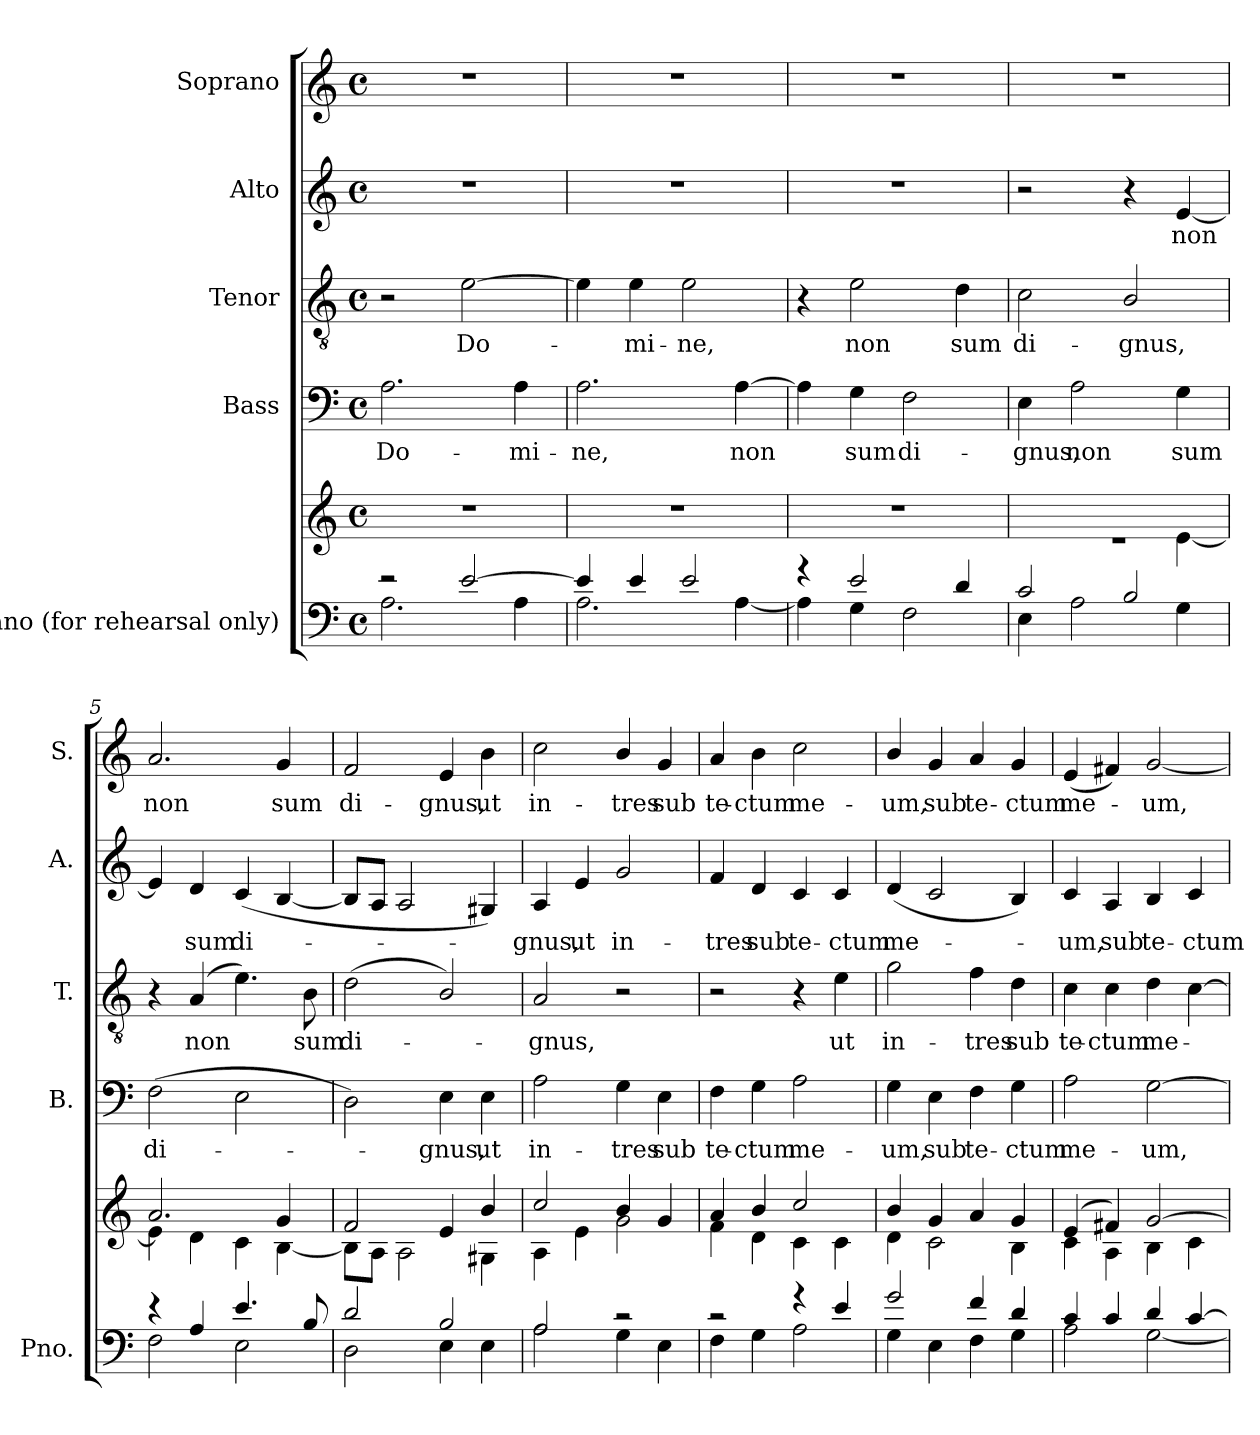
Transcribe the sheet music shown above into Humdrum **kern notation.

**kern	**kern	**kern	**text	**kern	**text	**kern	**text	**kern	**text
*part5	*part5	*part4	*part4	*part3	*part3	*part2	*part2	*part1	*part1
*staff6	*staff5	*staff4	*staff4	*staff3	*staff3	*staff2	*staff2	*staff1	*staff1
*I"Piano (for rehearsal only)	*	*I"Bass	*	*I"Tenor	*	*I"Alto	*	*I"Soprano	*
*I'Pno.	*	*I'B.	*	*I'T.	*	*I'A.	*	*I'S.	*
*clefF4	*clefG2	*clefF4	*	*clefGv2	*	*clefG2	*	*clefG2	*
*k[]	*k[]	*k[]	*	*k[]	*	*k[]	*	*k[]	*
*M4/4	*M4/4	*M4/4	*	*M4/4	*	*M4/4	*	*M4/4	*
*met(c)	*met(c)	*met(c)	*	*met(c)	*	*met(c)	*	*met(c)	*
*MM96	*MM96	*MM96	*	*MM96	*	*MM96	*	*MM96	*
=1	=1	=1	=1	=1	=1	=1	=1	=1	=1
*^	*	*	*	*	*	*	*	*	*
!	!	!	!	!LO:LY:b	!	!	!	!	!	!
2r	2.A\	1r	2.A\	Do-	2r	.	1r	.	1r	.
!	!	!	!	!	!	!LO:LY:b	!	!	!	!
[2e/	.	.	.	.	[2e\	Do-	.	.	.	.
!	!	!	!	!LO:LY:b	!	!	!	!	!	!
.	4A\	.	4A\	-mi-	.	.	.	.	.	.
=2	=2	=2	=2	=2	=2	=2	=2	=2	=2	=2
!	!	!	!	!LO:LY:b	!	!	!	!	!	!
4e/]	2.A\	1r	2.A\	-ne,	4e\]	.	1r	.	1r	.
!	!	!	!	!	!	!LO:LY:b	!	!	!	!
4e/	.	.	.	.	4e\	-mi-	.	.	.	.
!	!	!	!	!	!	!LO:LY:b	!	!	!	!
2e/	.	.	.	.	2e\	-ne,	.	.	.	.
!	!	!	!	!LO:LY:b	!	!	!	!	!	!
.	[4A\	.	[4A\	non	.	.	.	.	.	.
=3	=3	=3	=3	=3	=3	=3	=3	=3	=3	=3
4r	4A\]	1r	4A\]	.	4r	.	1r	.	1r	.
!	!	!	!	!LO:LY:b	!	!LO:LY:b	!	!	!	!
2e/	4G\	.	4G\	sum	2e\	non	.	.	.	.
!	!	!	!	!LO:LY:b	!	!	!	!	!	!
.	2F\	.	2F\	di-	.	.	.	.	.	.
!	!	!	!	!	!	!LO:LY:b	!	!	!	!
4d/	.	.	.	.	4d\	sum	.	.	.	.
=4	=4	=4	=4	=4	=4	=4	=4	=4	=4	=4
*	*	*^	*	*	*	*	*	*	*	*
!	!	!	!	!	!LO:LY:b	!	!LO:LY:b	!	!	!	!
2c/	4E\	1re	2.ryy	4E\	-gnus,	2c\	di-	2r	.	1r	.
!	!	!	!	!	!LO:LY:b	!	!	!	!	!	!
.	2A\	.	.	2A\	non	.	.	.	.	.	.
!	!	!	!	!	!	!	!LO:LY:b	!	!	!	!
2B/	.	.	.	.	.	2B/	-gnus,	4r	.	.	.
!	!	!	!	!	!LO:LY:b	!	!	!	!LO:LY:b	!	!
.	4G\	.	[4e\	4G\	sum	.	.	[4e/	non	.	.
=5	=5	=5	=5	=5	=5	=5	=5	=5	=5	=5	=5
!	!	!	!	!	!LO:LY:b	!	!	!	!	!	!LO:LY:b
4r	2F\	2.a/	4e\]	(>2F\	di-	4r	.	4e/]	.	2.a/	non
!	!	!	!	!	!	!	!LO:LY:b	!	!LO:LY:b	!	!
4A/	.	.	4d\	.	.	(<4A/	non	4d/	sum	.	.
!	!	!	!	!	!	!	!	!	!LO:LY:b	!	!
4.e/	2E\	.	4c\	2E\	.	4.e\)	.	(<4c/	di--	.	.
!	!	!	!	!	!	!	!	!	!	!	!LO:LY:b
.	.	4g/	[4B\	.	.	.	.	[4B/	.	4g/	sum
!	!	!	!	!	!	!	!LO:LY:b	!	!	!	!
8B/	.	.	.	.	.	8B\	sum	.	.	.	.
=6	=6	=6	=6	=6	=6	=6	=6	=6	=6	=6	=6
!	!	!	!	!	!	!	!LO:LY:b	!	!	!	!LO:LY:b
2d/	2D\	2f/	8B\L]	2D\)	.	(<2d\	di-	8B/L]	.	2f/	di-
.	.	.	8A\J	.	.	.	.	8A/J	.	.	.
.	.	.	2A\	.	.	.	.	2A/	.	.	.
!	!	!	!	!	!LO:LY:b	!	!	!	!	!	!LO:LY:b
2B/	4E\	4e/	.	4E\	-gnus,	2B/)	.	.	.	4e/	-gnus,
!	!	!	!	!	!LO:LY:b	!	!	!	!	!	!LO:LY:b
.	4E\	4b/	4G#X\	4E\	ut	.	.	4G#X/)	.	4b\	ut
!!LO:LB:g=z
=7	=7	=7	=7	=7	=7	=7	=7	=7	=7	=7	=7
!	!	!	!	!	!LO:LY:b	!	!LO:LY:b	!	!LO:LY:b	!	!LO:LY:b
2A/	2A\	2cc/	4A\	2A\	in-	2A/	gnus,	4A/	-gnus,	2cc\	in-
!	!	!	!	!	!	!	!	!	!LO:LY:b	!	!
.	.	.	4e\	.	.	.	.	4e/	ut	.	.
!	!	!	!	!	!LO:LY:b	!	!	!	!LO:LY:b	!	!LO:LY:b
2r	4G\	4b/	2g\	4G\	-tres	2r	.	2g/	in-	4b/	-tres
!	!	!	!	!	!LO:LY:b	!	!	!	!	!	!LO:LY:b
.	4E\	4g/	.	4E\	sub	.	.	.	.	4g/	sub
=8	=8	=8	=8	=8	=8	=8	=8	=8	=8	=8	=8
!	!	!	!	!	!LO:LY:b	!	!	!	!LO:LY:b	!	!LO:LY:b
2r	4F\	4a/	4f\	4F\	te-	2r	.	4f/	-tres	4a/	te-
!	!	!	!	!	!LO:LY:b	!	!	!	!LO:LY:b	!	!LO:LY:b
.	4G\	4b/	4d\	4G\	-ctum	.	.	4d/	sub	4b\	-ctum
!	!	!	!	!	!LO:LY:b	!	!	!	!LO:LY:b	!	!LO:LY:b
4r	2A\	2cc/	4c\	2A\	me-	4r	.	4c/	te-	2cc\	me-
!	!	!	!	!	!	!	!LO:LY:b	!	!LO:LY:b	!	!
4e/	.	.	4c\	.	.	4e\	ut	4c/	-ctum	.	.
=9	=9	=9	=9	=9	=9	=9	=9	=9	=9	=9	=9
!	!	!	!	!	!LO:LY:b	!	!LO:LY:b	!	!LO:LY:b	!	!LO:LY:b
2g/	4G\	4b/	4d\	4G\	-um,	2g\	in-	(<4d/	me-	4b/	-um,
!	!	!	!	!	!LO:LY:b	!	!	!	!	!	!LO:LY:b
.	4E\	4g/	2c\	4E\	sub	.	.	2c/	.	4g/	sub
!	!	!	!	!	!LO:LY:b	!	!LO:LY:b	!	!	!	!LO:LY:b
4f/	4F\	4a/	.	4F\	te-	4f\	-tres	.	.	4a/	te-
!	!	!	!	!	!LO:LY:b	!	!LO:LY:b	!	!	!	!LO:LY:b
4d/	4G\	4g/	4B\	4G\	-ctum	4d\	sub	4B/)	.	4g/	-ctum
=10	=10	=10	=10	=10	=10	=10	=10	=10	=10	=10	=10
!	!	!	!	!	!LO:LY:b	!	!LO:LY:b	!	!LO:LY:b	!	!LO:LY:b
4c/	2A\	(<4e/	4c\	2A\	me-	4c\	te-	4c/	-um,	(<4e/	me-
!	!	!	!	!	!	!	!LO:LY:b	!	!LO:LY:b	!	!
4c/	.	4f#X/)	4A\	.	.	4c\	-ctum	4A/	sub	4f#X/)	.
!	!	!	!	!	!LO:LY:b	!	!LO:LY:b	!	!LO:LY:b	!	!LO:LY:b
4d/	[2G\	[2g/	4B\	[2G\	-um,	4d\	me-	4B/	te-	[2g/	um,
!	!	!	!	!	!	!	!	!	!LO:LY:b	!	!
[4c/	.	.	4c\	.	.	[4c\	.	4c/	-ctum	.	.
*v	*v	*	*	*	*	*	*	*	*	*	*
*	*v	*v	*	*	*	*	*	*	*	*
=	=	=	=	=	=	=	=	=	=
*-	*-	*-	*-	*-	*-	*-	*-	*-	*-
